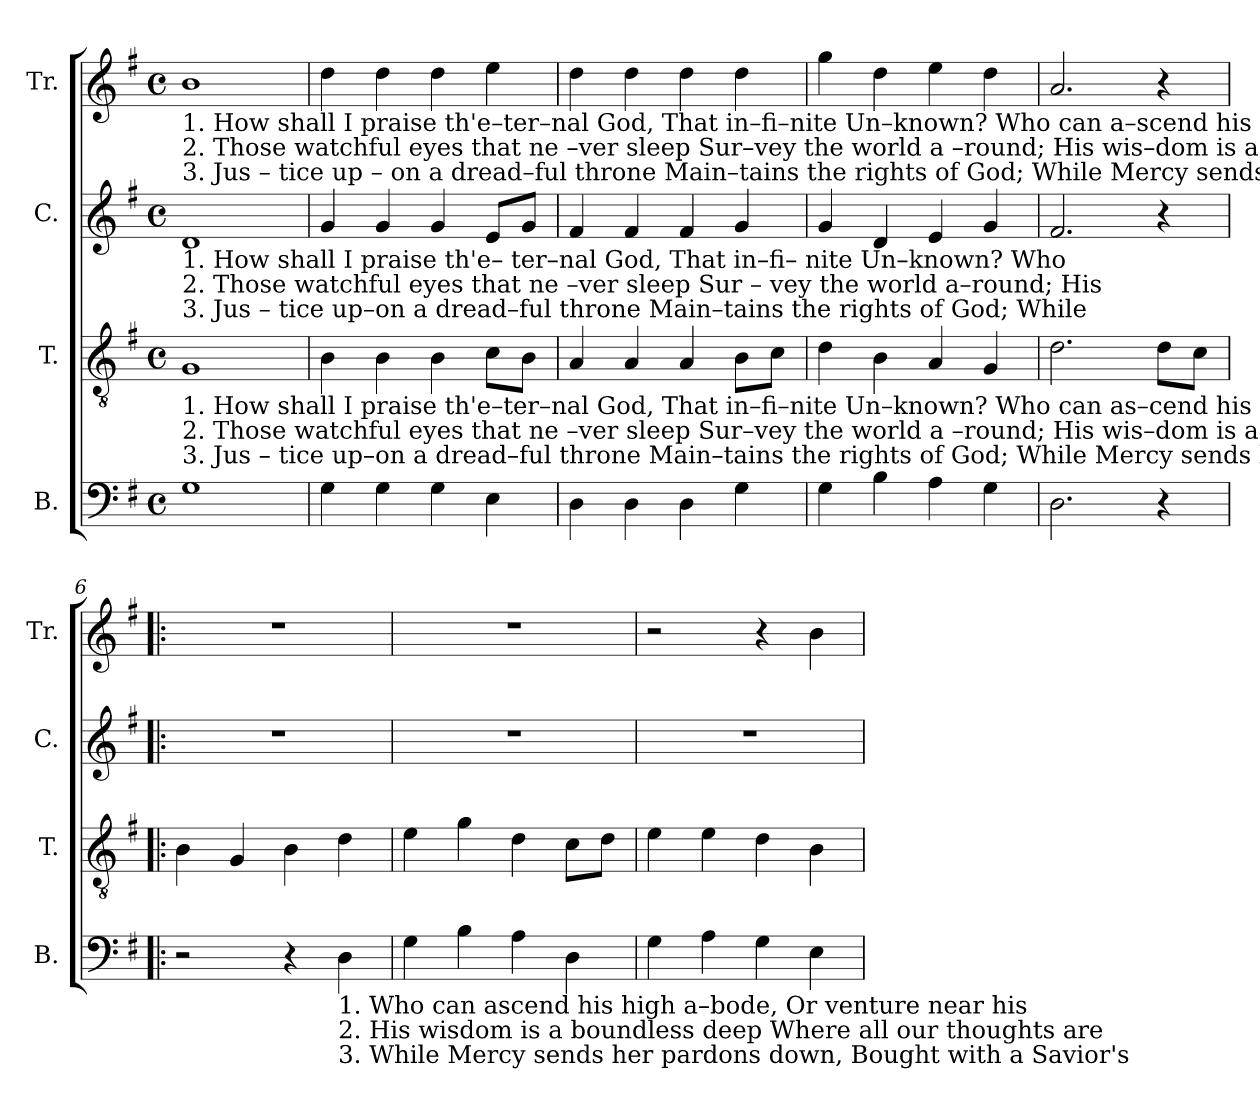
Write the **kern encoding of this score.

**kern	**kern	**kern	**kern
*part4	*part3	*part2	*part1
*staff4	*staff3	*staff2	*staff1
*I"B.	*I"T.	*I"C.	*I"Tr.
*I'B.	*I'T.	*I'C.	*I'Tr.
*clefF4	*clefGv2	*clefG2	*clefG2
*k[f#]	*k[f#]	*k[f#]	*k[f#]
*M4/4	*M4/4	*M4/4	*M4/4
*met(c)	*met(c)	*met(c)	*met(c)
*MM120	*MM120	*MM120	*MM120
=1	=1	=1	=1
!	!	!	!LO:TX:b:t=1. How  shall  I  praise  th'e–ter–nal  God,  That   in–fi–nite  Un–known?                                                                                                Who  can  a–scend  his
!	!	!	!LO:TX:b:t=2. Those watchful eyes that  ne –ver  sleep  Sur–vey  the  world  a –round;                                                                                                His  wis–dom   is     a
!	!	!	!LO:TX:b:t=3. Jus – tice  up – on  a  dread–ful  throne  Main–tains the rights of  God;                                                                                               While Mercy  sends  her
!	!	!LO:TX:b:t=1. How  shall I praise th'e– ter–nal  God,   That     in–fi– nite Un–known?                                                                                                                             Who	!
!	!	!LO:TX:b:t=2. Those watchful eyes that ne –ver sleep   Sur – vey  the world  a–round;                                                                                                                              His	!
!	!	!LO:TX:b:t=3. Jus – tice  up–on  a  dread–ful  throne   Main–tains the  rights of  God;                                                                                                                            While	!
!	!LO:TX:b:t=1. How  shall  I  praise  th'e–ter–nal  God,  That   in–fi–nite  Un–known?   Who   can  as–cend  his high  a–bode,    Or   venture  near  his  throne?         Or	!	!
!	!LO:TX:b:t=2. Those watchful eyes that ne –ver  sleep  Sur–vey  the world  a –round;    His wis–dom is a boundless  deep  Where all our thoughts are drowned.      Where	!	!
!	!LO:TX:b:t=3. Jus – tice up–on  a  dread–ful   throne  Main–tains the  rights of  God;  While Mercy sends her pardons down,  Bought with a  Sa – vior's blood.        Bought	!	!
1G	1G	1d	1b
=2	=2	=2	=2
4G\	4B\	4g/	4dd\
4G\	4B\	4g/	4dd\
4G\	4B\	4g/	4dd\
4E\	8c\L	8e/L	4ee\
.	8B\J	8g/J	.
=3	=3	=3	=3
4D\	4A/	4f#/	4dd\
4D\	4A/	4f#/	4dd\
4D\	4A/	4f#/	4dd\
4G\	8B\L	4g/	4dd\
.	8c\J	.	.
=4	=4	=4	=4
4G\	4d\	4g/	4gg\
4B\	4B\	4d/	4dd\
4A\	4A/	4e/	4ee\
4G\	4G/	4g/	4dd\
=5	=5	=5	=5
2.D\	2.d\	2.f#/	2.a/
4r	8d\L	4r	4r
.	8c\J	.	.
=6!|:	=6!|:	=6!|:	=6!|:
2r	4B\	1r	1r
.	4G/	.	.
4r	4B\	.	.
!LO:TX:b:t=1. Who  can  ascend  his   high  a–bode,  Or  venture near his	!	!	!
!LO:TX:b:t=2. His wisdom is a boundless deep  Where all our thoughts are	!	!	!
!LO:TX:b:t=3. While Mercy sends her pardons down, Bought with a Savior's	!	!	!
4D\	4d\	.	.
=7	=7	=7	=7
4G\	4e\	1r	1r
4B\	4g\	.	.
4A\	4d\	.	.
4D\	8c\L	.	.
.	8d\J	.	.
=8	=8	=8	=8
4G\	4e\	1r	2r
4A\	4e\	.	.
4G\	4d\	.	4r
4E\	4B\	.	4b\
=	=	=	=
*-	*-	*-	*-
